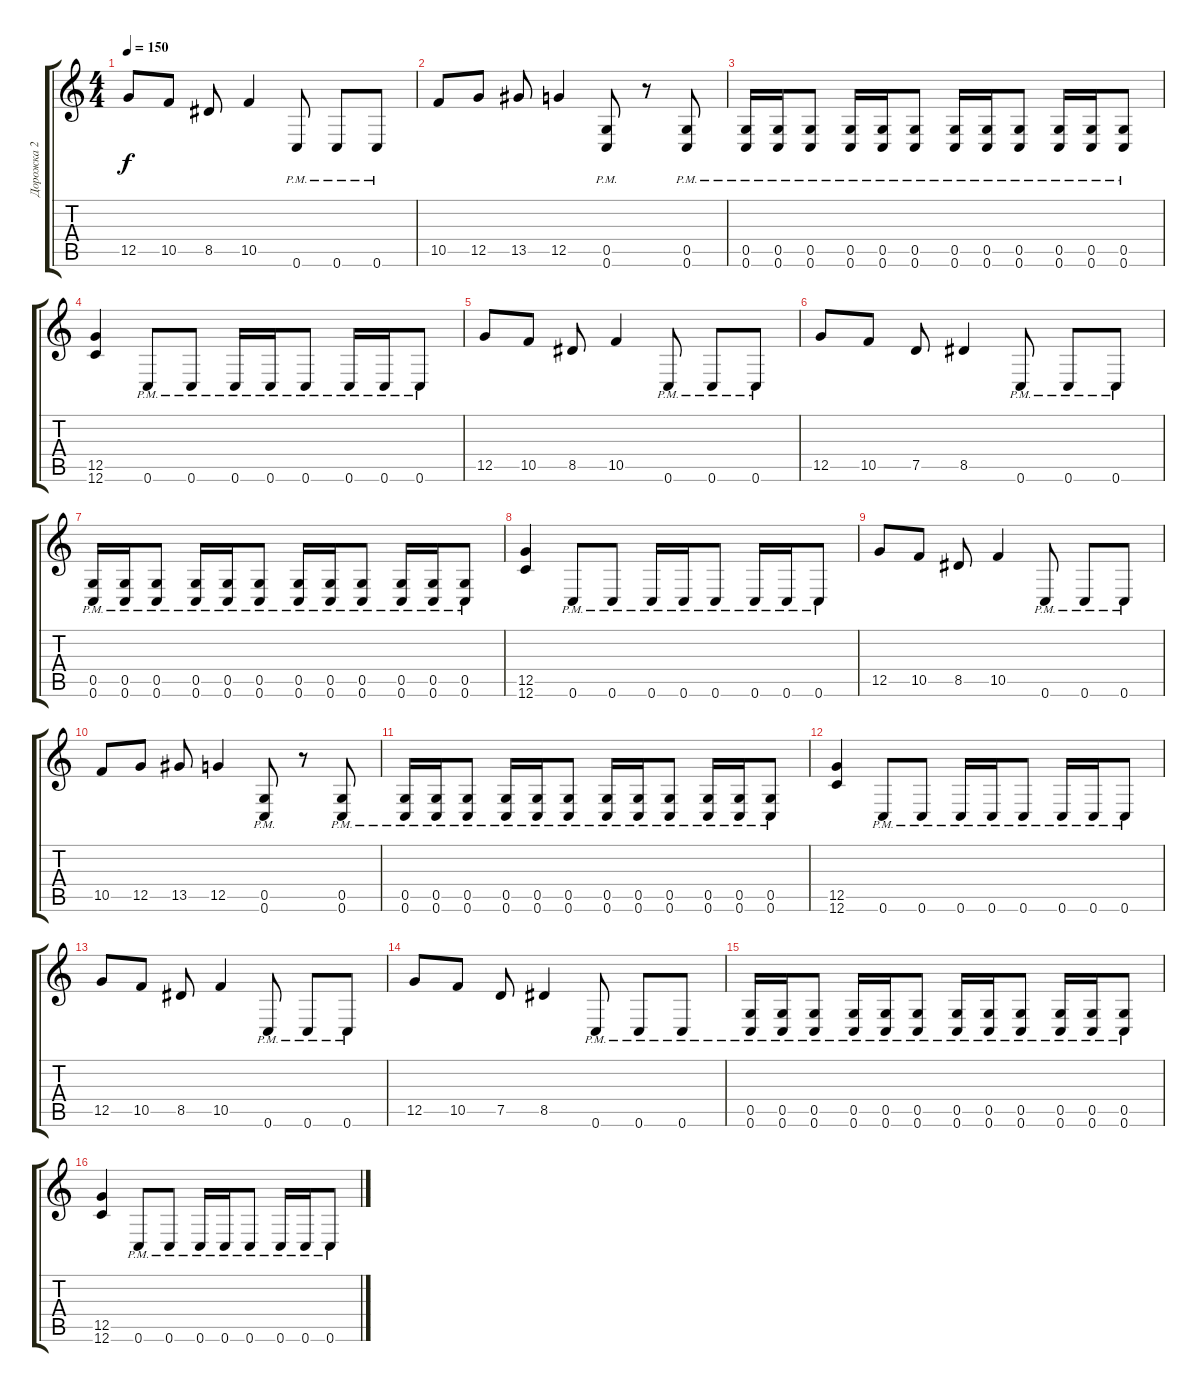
\track ("Дорожка 2" "Дорожка 2") {instrument overdrivenguitar}
\staff {score tabs}
\tuning (D4 A3 F3 C3 G2 C2) {hide}
\ts (4 4)
\tempo 150
\clef g2
\ks c
12.5.8{dy f} 10.5.8 8.5.8 10.5.4 0.6{pm}.8 0.6{pm}.8 0.6{pm}.8 |
10.5.8 12.5.8 13.5.8 12.5.4 (0.5{pm} 0.6{pm}).8 r.8 (0.5{pm} 0.6{pm}).8 |
(0.5{pm} 0.6{pm}).16 (0.5{pm} 0.6{pm}).16 (0.5{pm} 0.6{pm}).8 (0.5{pm} 0.6{pm}).16 (0.5{pm} 0.6{pm}).16 (0.5{pm} 0.6{pm}).8 (0.5{pm} 0.6{pm}).16 (0.5{pm} 0.6{pm}).16 (0.5{pm} 0.6{pm}).8 (0.5{pm} 0.6{pm}).16 (0.5{pm} 0.6{pm}).16 (0.5{pm} 0.6{pm}).8 |
(12.5 12.6).4 0.6{pm}.8 0.6{pm}.8 0.6{pm}.16 0.6{pm}.16 0.6{pm}.8 0.6{pm}.16 0.6{pm}.16 0.6{pm}.8 |
12.5.8 10.5.8 8.5.8 10.5.4 0.6{pm}.8 0.6{pm}.8 0.6{pm}.8 |
12.5.8 10.5.8 7.5.8 8.5.4 0.6{pm}.8 0.6{pm}.8 0.6{pm}.8 |
(0.5{pm} 0.6{pm}).16 (0.5{pm} 0.6{pm}).16 (0.5{pm} 0.6{pm}).8 (0.5{pm} 0.6{pm}).16 (0.5{pm} 0.6{pm}).16 (0.5{pm} 0.6{pm}).8 (0.5{pm} 0.6{pm}).16 (0.5{pm} 0.6{pm}).16 (0.5{pm} 0.6{pm}).8 (0.5{pm} 0.6{pm}).16 (0.5{pm} 0.6{pm}).16 (0.5{pm} 0.6{pm}).8 |
(12.5 12.6).4 0.6{pm}.8 0.6{pm}.8 0.6{pm}.16 0.6{pm}.16 0.6{pm}.8 0.6{pm}.16 0.6{pm}.16 0.6{pm}.8 |
12.5.8 10.5.8 8.5.8 10.5.4 0.6{pm}.8 0.6{pm}.8 0.6{pm}.8 |
10.5.8 12.5.8 13.5.8 12.5.4 (0.5{pm} 0.6{pm}).8 r.8 (0.5{pm} 0.6{pm}).8 |
(0.5{pm} 0.6{pm}).16 (0.5{pm} 0.6{pm}).16 (0.5{pm} 0.6{pm}).8 (0.5{pm} 0.6{pm}).16 (0.5{pm} 0.6{pm}).16 (0.5{pm} 0.6{pm}).8 (0.5{pm} 0.6{pm}).16 (0.5{pm} 0.6{pm}).16 (0.5{pm} 0.6{pm}).8 (0.5{pm} 0.6{pm}).16 (0.5{pm} 0.6{pm}).16 (0.5{pm} 0.6{pm}).8 |
(12.5 12.6).4 0.6{pm}.8 0.6{pm}.8 0.6{pm}.16 0.6{pm}.16 0.6{pm}.8 0.6{pm}.16 0.6{pm}.16 0.6{pm}.8 |
12.5.8 10.5.8 8.5.8 10.5.4 0.6{pm}.8 0.6{pm}.8 0.6{pm}.8 |
12.5.8 10.5.8 7.5.8 8.5.4 0.6{pm}.8 0.6{pm}.8 0.6{pm}.8 |
(0.5{pm} 0.6{pm}).16 (0.5{pm} 0.6{pm}).16 (0.5{pm} 0.6{pm}).8 (0.5{pm} 0.6{pm}).16 (0.5{pm} 0.6{pm}).16 (0.5{pm} 0.6{pm}).8 (0.5{pm} 0.6{pm}).16 (0.5{pm} 0.6{pm}).16 (0.5{pm} 0.6{pm}).8 (0.5{pm} 0.6{pm}).16 (0.5{pm} 0.6{pm}).16 (0.5{pm} 0.6{pm}).8 |
(12.5 12.6).4 0.6{pm}.8 0.6{pm}.8 0.6{pm}.16 0.6{pm}.16 0.6{pm}.8 0.6{pm}.16 0.6{pm}.16 0.6{pm}.8
